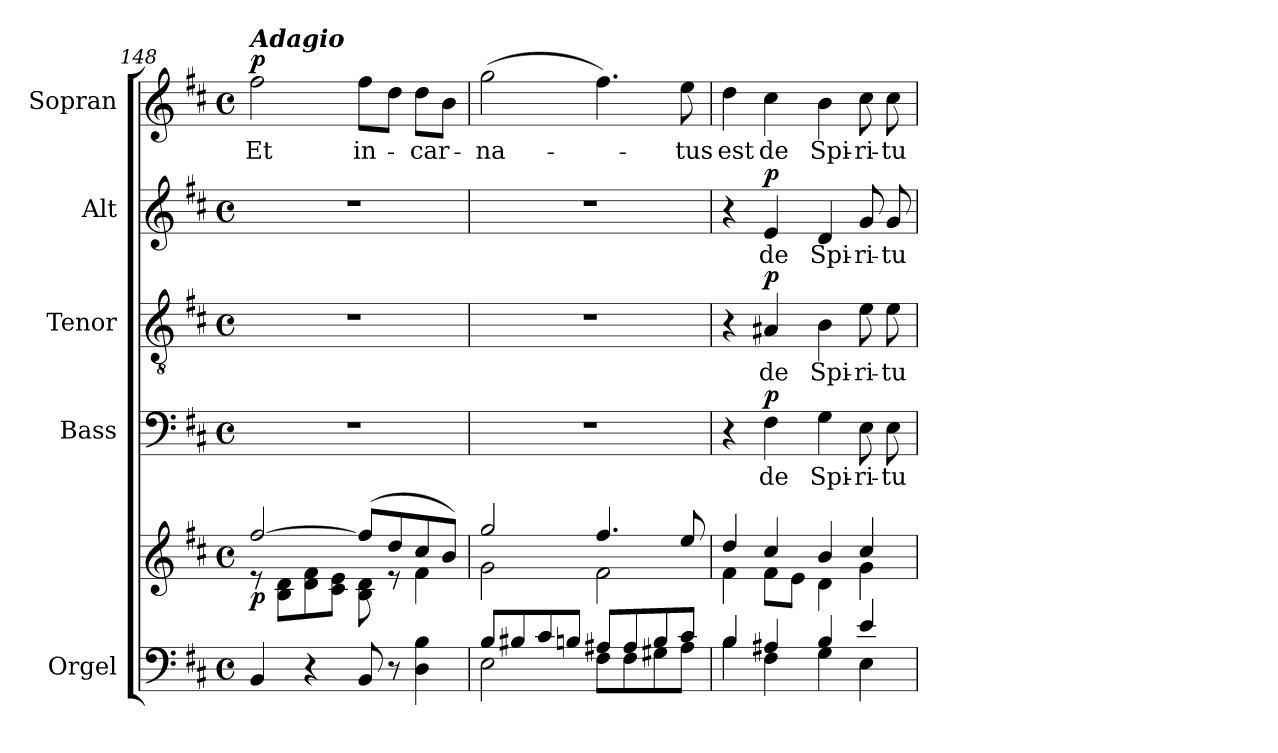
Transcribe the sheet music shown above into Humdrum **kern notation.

**kern	**kern	**dynam	**kern	**text	**dynam	**kern	**text	**dynam	**kern	**text	**dynam	**kern	**text	**dynam
*part5	*part5	*part5	*part4	*part4	*part4	*part3	*part3	*part3	*part2	*part2	*part2	*part1	*part1	*part1
*staff6	*staff5	*staff5/6	*staff4	*staff4	*staff4	*staff3	*staff3	*staff3	*staff2	*staff2	*staff2	*staff1	*staff1	*staff1
*I"Orgel	*	*	*I"Bass	*	*	*I"Tenor	*	*	*I"Alt	*	*	*I"Sopran	*	*
*I'Org.	*	*	*I'B.	*	*	*I'T.	*	*	*I'A.	*	*	*I'S.	*	*
*clefF4	*clefG2	*	*clefF4	*	*	*clefGv2	*	*	*clefG2	*	*	*clefG2	*	*
*k[f#c#]	*k[f#c#]	*	*k[f#c#]	*	*	*k[f#c#]	*	*	*k[f#c#]	*	*	*k[f#c#]	*	*
*D:	*D:	*	*D:	*	*	*D:	*	*	*D:	*	*	*D:	*	*
*M4/4	*M4/4	*	*M4/4	*	*	*M4/4	*	*	*M4/4	*	*	*M4/4	*	*
*met(c)	*met(c)	*	*met(c)	*	*	*met(c)	*	*	*met(c)	*	*	*met(c)	*	*
=148	=148	=148	=148	=148	=148	=148	=148	=148	=148	=148	=148	=148	=148	=148
*	*^	*	*	*	*	*	*	*	*	*	*	*	*	*
!	!	!	!	!	!	!	!	!	!	!	!	!	!LO:TX:a:Bi:t=Adagio	!	!
!	!	!	!LO:DY:b	!	!	!	!	!	!	!	!	!	!	!LO:LY:b	!LO:DY:a
4BB/	[>2ff#/	8re	p	1r	.	.	1r	.	.	1r	.	.	2ff#\	Et	p
.	.	8B\ 8d\L	.	.	.	.	.	.	.	.	.	.	.	.	.
4r	.	8d\ 8f#\	.	.	.	.	.	.	.	.	.	.	.	.	.
.	.	8c#\ 8e\J	.	.	.	.	.	.	.	.	.	.	.	.	.
!	!	!	!	!	!	!	!	!	!	!	!	!	!	!LO:LY:b	!
8BB/	(>8ff#/L]	8B\ 8d\	.	.	.	.	.	.	.	.	.	.	8ff#\L	in-	.
8r	8dd/	8re	.	.	.	.	.	.	.	.	.	.	8dd\J	.	.
!	!	!	!	!	!	!	!	!	!	!	!	!	!	!LO:LY:b	!
4D\ 4B\	8cc#/	4f#\	.	.	.	.	.	.	.	.	.	.	8dd\L	-car-	.
.	8b/J)	.	.	.	.	.	.	.	.	.	.	.	8b\J	.	.
=149	=149	=149	=149	=149	=149	=149	=149	=149	=149	=149	=149	=149	=149	=149	=149
*^	*	*	*	*	*	*	*	*	*	*	*	*	*	*	*
!	!	!	!	!	!	!	!	!	!	!	!	!	!	!	!LO:LY:b	!
8B/L	2E\	2gg/	2g\	.	1r	.	.	1r	.	.	1r	.	.	(>2gg\	-na-	.
8B#X/	.	.	.	.	.	.	.	.	.	.	.	.	.	.	.	.
8c#/	.	.	.	.	.	.	.	.	.	.	.	.	.	.	.	.
8Bn/J	.	.	.	.	.	.	.	.	.	.	.	.	.	.	.	.
8A#X/L	8F#\L	4.ff#/	2f#\	.	.	.	.	.	.	.	.	.	.	4.ff#\)	.	.
8A#/	8F#\	.	.	.	.	.	.	.	.	.	.	.	.	.	.	.
8B/	8G#X\	.	.	.	.	.	.	.	.	.	.	.	.	.	.	.
!	!	!	!	!	!	!	!	!	!	!	!	!	!	!	!LO:LY:b	!
8c#/J	8A#\J	8ee/	.	.	.	.	.	.	.	.	.	.	.	8ee\	-tus	.
!!LO:LB:g=z
=150	=150	=150	=150	=150	=150	=150	=150	=150	=150	=150	=150	=150	=150	=150	=150	=150
!	!	!	!	!	!	!	!	!	!	!	!	!	!	!	!LO:LY:b	!
4B/	4B\	4dd/	4f#\	.	4r	.	.	4r	.	.	4r	.	.	4dd\	est	.
!	!	!	!	!	!	!LO:LY:b	!LO:DY:a	!	!LO:LY:b	!LO:DY:a	!	!LO:LY:b	!LO:DY:a	!	!LO:LY:b	!
4A#X/	4F#\	4cc#/	8f#\L	.	4F#\	de	p	4A#X/	de	p	4e/	de	p	4cc#\	de	.
.	.	.	8e\J	.	.	.	.	.	.	.	.	.	.	.	.	.
!	!	!	!	!	!	!LO:LY:b	!	!	!LO:LY:b	!	!	!LO:LY:b	!	!	!LO:LY:b	!
4B/	4G\	4b/	4d\	.	4G\	Spi-	.	4B\	Spi-	.	4d/	Spi-	.	4b\	Spi-	.
!	!	!	!	!	!	!LO:LY:b	!	!	!LO:LY:b	!	!	!LO:LY:b	!	!	!LO:LY:b	!
4e/	4E\	4cc#/	4g\	.	8E\	-ri-	.	8e\	-ri-	.	8g/	-ri-	.	8cc#\	-ri-	.
!	!	!	!	!	!	!LO:LY:b	!	!	!LO:LY:b	!	!	!LO:LY:b	!	!	!LO:LY:b	!
.	.	.	.	.	8E\	-tu	.	8e\	-tu	.	8g/	-tu	.	8cc#\	-tu	.
*v	*v	*	*	*	*	*	*	*	*	*	*	*	*	*	*	*
*	*v	*v	*	*	*	*	*	*	*	*	*	*	*	*	*
=	=	=	=	=	=	=	=	=	=	=	=	=	=	=
*-	*-	*-	*-	*-	*-	*-	*-	*-	*-	*-	*-	*-	*-	*-
